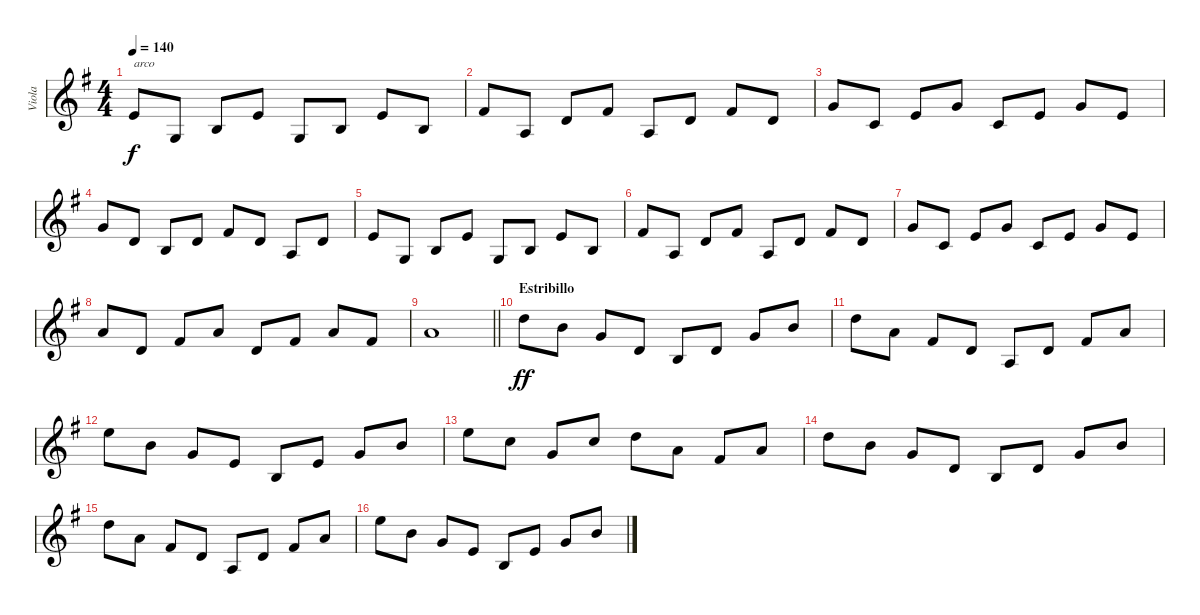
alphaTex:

\track ("Viola" "Viola") {instrument stringensemble1}
\staff {score}
\tuning (A4 D4 G3 C3) {hide}
\ts (4 4)
\section ("" "")
\tempo 140
\clef g2
\ks g
2.2.8{txt "arco" dy f instrument stringensemble1} 0.3.8 4.3.8 2.2.8 0.3.8 4.3.8 2.2.8 4.3.8 |
4.2.8 2.3.8 0.2.8 4.2.8 2.3.8 0.2.8 4.2.8 0.2.8 |
5.2.8 5.3.8 2.2.8 5.2.8 5.3.8 2.2.8 5.2.8 2.2.8 |
5.2.8 0.2.8 4.3.8 0.2.8 4.2.8 0.2.8 2.3.8 0.2.8 |
2.2.8 0.3.8 4.3.8 2.2.8 0.3.8 4.3.8 2.2.8 4.3.8 |
4.2.8 2.3.8 0.2.8 4.2.8 2.3.8 0.2.8 4.2.8 0.2.8 |
5.2.8 5.3.8 2.2.8 5.2.8 5.3.8 2.2.8 5.2.8 2.2.8 |
0.1.8 0.2.8 4.2.8 0.1.8 0.2.8 4.2.8 0.1.8 4.2.8 |
\barLineRight lightlight
0.1.1 |
\section ("" "Estribillo")
5.1.8{dy ff} 2.1.8 5.2.8 0.2.8 4.3.8 0.2.8 5.2.8 2.1.8 |
5.1.8 0.1.8 4.2.8 0.2.8 2.3.8 0.2.8 4.2.8 0.1.8 |
7.1.8 9.2.8 5.2.8 2.2.8 4.3.8 2.2.8 5.2.8 2.1.8 |
7.1.8 3.1.8 5.2.8 3.1.8 5.1.8 0.1.8 4.2.8 0.1.8 |
5.1.8 2.1.8 5.2.8 0.2.8 4.3.8 0.2.8 5.2.8 2.1.8 |
5.1.8 0.1.8 4.2.8 0.2.8 2.3.8 0.2.8 4.2.8 0.1.8 |
7.1.8 9.2.8 5.2.8 2.2.8 4.3.8 2.2.8 5.2.8 2.1.8
